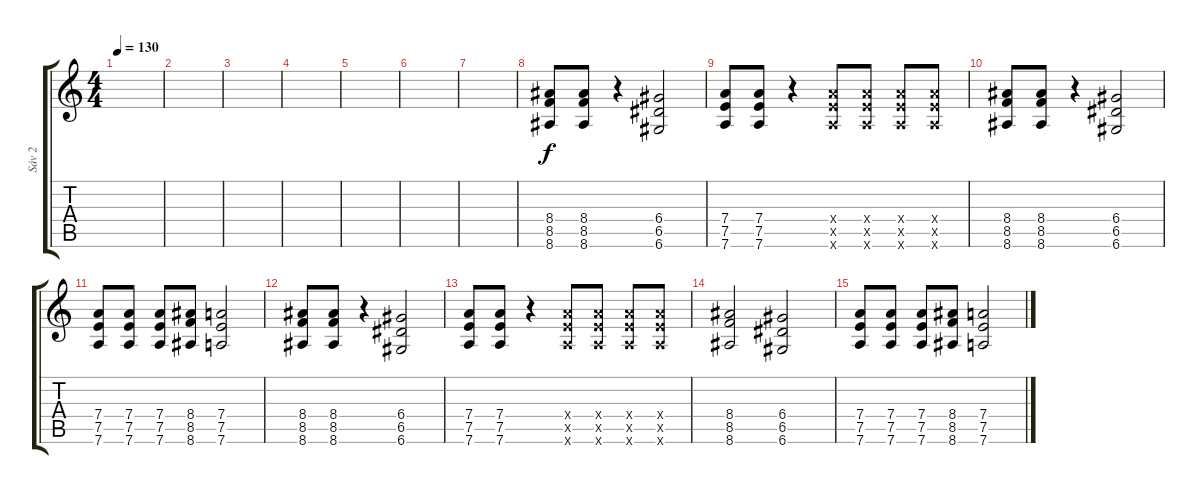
\track ("Sáv 2" "Sáv 2") {instrument distortionguitar}
\staff {score tabs}
\tuning (E4 B3 G3 D3 A2 D2) {hide}
\ts (4 4)
\tempo 130
\clef g2
\ks c
|
|
|
|
|
|
|
(8.4 8.5 8.6).8 (8.4 8.5 8.6).8 r.4 (6.4 6.5 6.6).2 |
(7.4 7.5 7.6).8 (7.4 7.5 7.6).8 r.4 (7.4{x} 7.5{x} 7.6{x}).8 (7.4{x} 7.5{x} 7.6{x}).8 (7.4{x} 7.5{x} 7.6{x}).8 (7.4{x} 7.5{x} 7.6{x}).8 |
(8.4 8.5 8.6).8 (8.4 8.5 8.6).8 r.4 (6.4 6.5 6.6).2 |
(7.4 7.5 7.6).8 (7.4 7.5 7.6).8 (7.4 7.5 7.6).8 (8.4 8.5 8.6).8 (7.4 7.5 7.6).2 |
(8.4 8.5 8.6).8 (8.4 8.5 8.6).8 r.4 (6.4 6.5 6.6).2 |
(7.4 7.5 7.6).8 (7.4 7.5 7.6).8 r.4 (7.4{x} 7.5{x} 7.6{x}).8 (7.4{x} 7.5{x} 7.6{x}).8 (7.4{x} 7.5{x} 7.6{x}).8 (7.4{x} 7.5{x} 7.6{x}).8 |
(8.4 8.5 8.6).2 (6.4 6.5 6.6).2 |
(7.4 7.5 7.6).8 (7.4 7.5 7.6).8 (7.4 7.5 7.6).8 (8.4 8.5 8.6).8 (7.4 7.5 7.6).2
